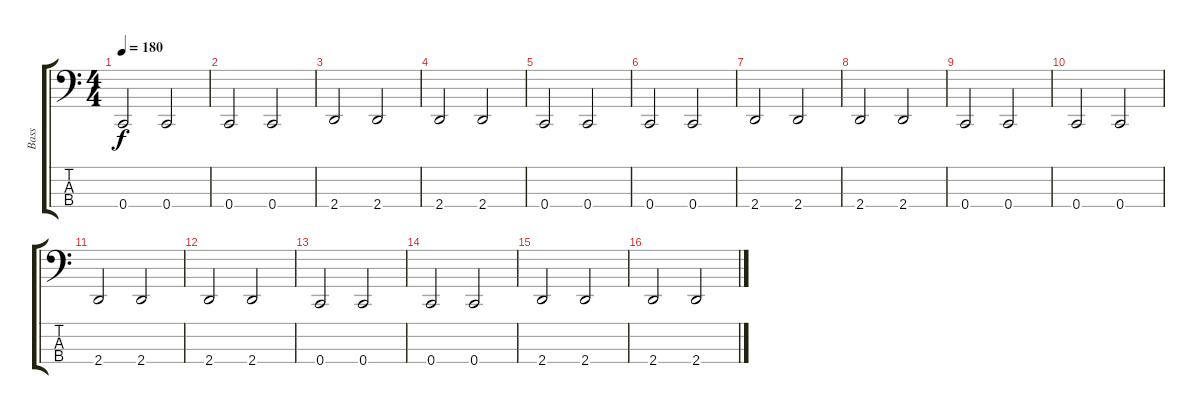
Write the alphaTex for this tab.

\track ("Bass" "Bass") {instrument electricbasspick}
\staff {score tabs}
\tuning (F2 C2 G1 C1) {hide}
\ts (4 4)
\tempo 180
\clef f4
\ks c
0.4.2{dy f} 0.4.2 |
0.4.2 0.4.2 |
2.4.2 2.4.2 |
2.4.2 2.4.2 |
0.4.2 0.4.2 |
0.4.2 0.4.2 |
2.4.2 2.4.2 |
2.4.2 2.4.2 |
0.4.2 0.4.2 |
0.4.2 0.4.2 |
2.4.2 2.4.2 |
2.4.2 2.4.2 |
0.4.2 0.4.2 |
0.4.2 0.4.2 |
2.4.2 2.4.2 |
2.4.2 2.4.2
